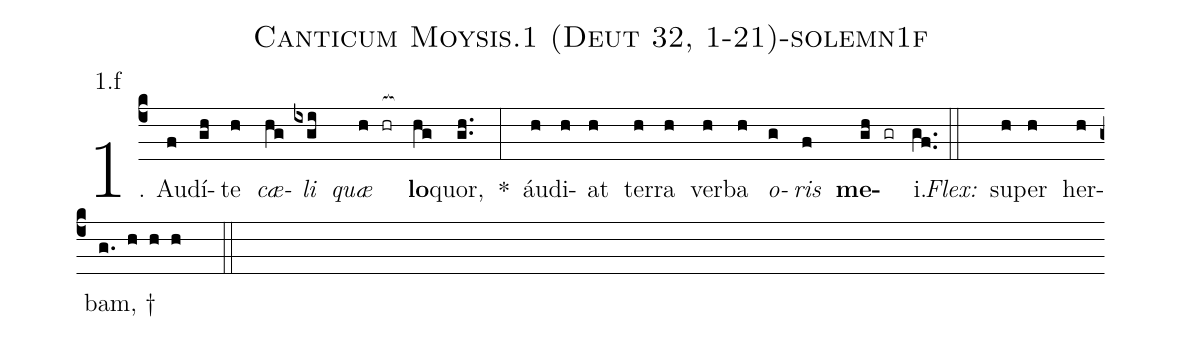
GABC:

name: Canticum Moysis.1 (Deut 32, 1-21)-solemn1f;
annotation: 1.f;
%%
(c4)1. Au(f)dí(gh)te(h) <i>cæ</i>(hg)<i>li</i>(ixgi) <i>quæ</i>(h hr[ocb:1{]) <b>lo</b>(hg[ocb:0}])quor,(gh..) *(:) áu(h)di(h)at(h) ter(h)ra(h) ver(h)ba(h) <i>o</i>(g)<i>ris</i>(f) <b>me</b>(gh gr)i.(gf..) (::)
<i>Flex:</i>()  su(h)per(h) her(h)bam, †(g. h h h  ::)
